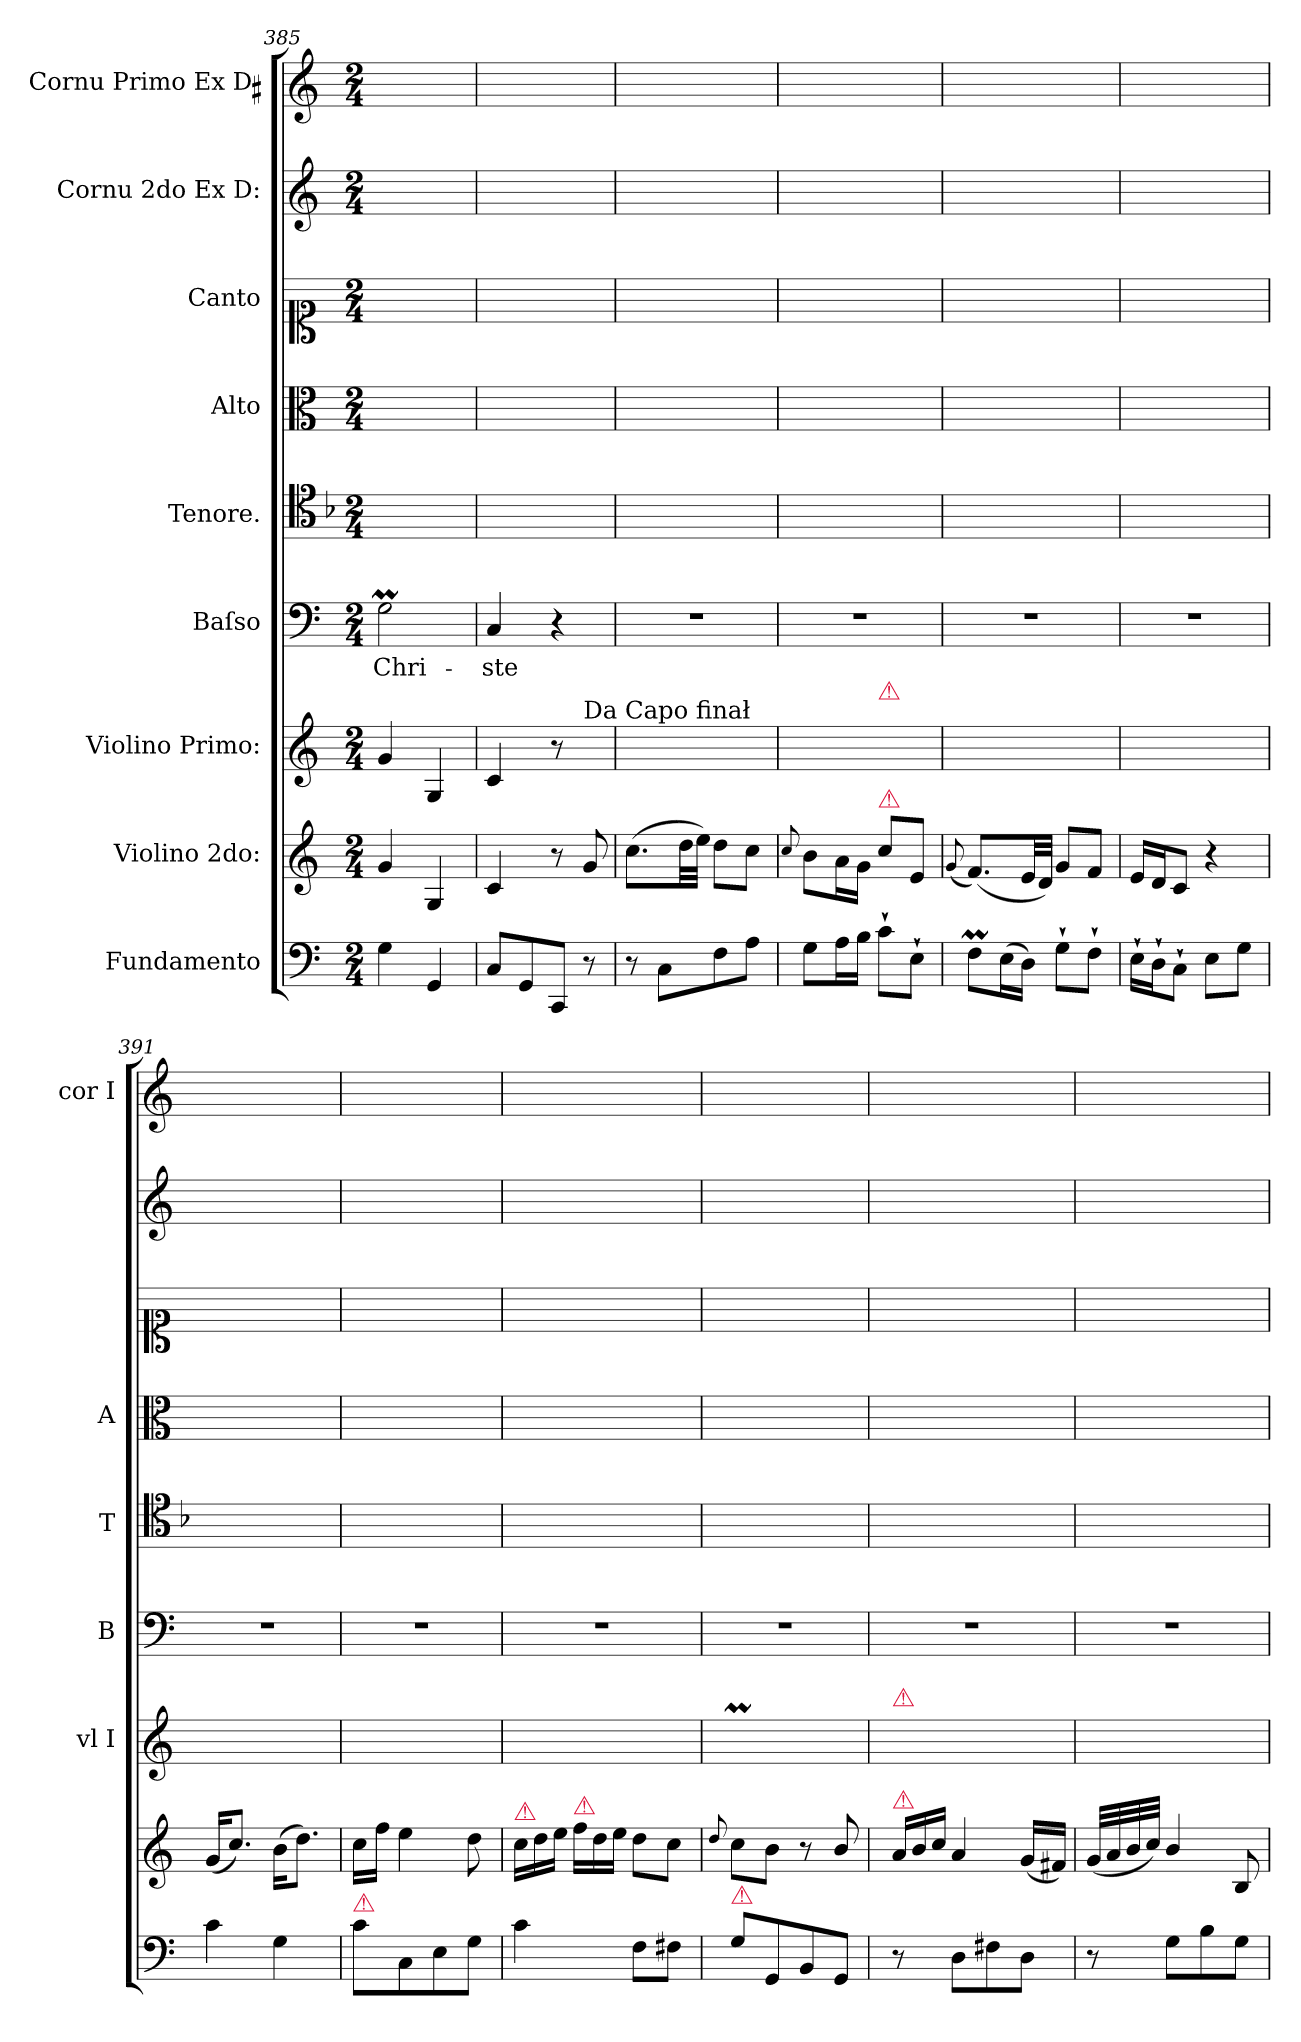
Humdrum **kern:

**kern	**kern	**kern	**kern	**text	**kern	**kern	**kern	**kern	**kern
*part9	*part8	*part7	*part6	*part6	*part5	*part4	*part3	*part2	*part1
*staff9	*staff8	*staff7	*staff6	*staff6	*staff5	*staff4	*staff3	*staff2	*staff1
*I"Fundamento	*I"Violino 2do:	*I"Violino Primo:	*I"Baſso	*	*I"Tenore.	*I"Alto	*I"Canto	*I"Cornu 2do Ex D:	*I"Cornu Primo Ex D#
*	*	*I'vl I	*I'B	*	*I'T	*I'A	*	*	*I'cor I
*clefF4	*clefG2	*clefG2	*clefF4	*	*clefC4	*clefC3	*clefC1	*clefG2	*clefG2
*	*	*	*	*	*	*	*	*ITrd6c10	*ITrd6c10
*k[]	*k[]	*k[]	*k[]	*	*k[b-]	*k[]	*k[]	*k[f#c#]	*k[f#c#]
*M2/4	*M2/4	*M2/4	*M2/4	*	*M2/4	*M2/4	*M2/4	*M2/4	*M2/4
=385	=385	=385	=385	=385	=385	=385	=385	=385	=385
4G\	4g/	4g/	2GM\	Chri-	2ryy	2ryy	2ryy	2ryy	2ryy
4GG/	4G/	4G/	.	.	.	.	.	.	.
=386	=386	=386	=386	=386	=386	=386	=386	=386	=386
8C/L	4c/	4c/	4C/	-ste	2ryy	2ryy	2ryy	2ryy	2ryy
8GG/	.	.	.	.	.	.	.	.	.
8CC/J	8r	8r	4r	.	.	.	.	.	.
!	!	!LO:TX:a:t=Da Capo finał	!	!	!	!	!	!	!
8r	8g/	8g/yy	.	.	.	.	.	.	.
=387	=387	=387	=387	=387	=387	=387	=387	=387	=387
8r	(8.cc\L	8.cc\Lyy	2r	.	2ryy	2ryy	2ryy	2ryy	2ryy
8C\L	.	.	.	.	.	.	.	.	.
.	32dd\LL	32dd\LLyy	.	.	.	.	.	.	.
.	32ee\JJJ)	32ee\JJJyy	.	.	.	.	.	.	.
8F\	8dd\L	8dd\Lyy	.	.	.	.	.	.	.
8A\J	8cc\J	8cc\Jyy	.	.	.	.	.	.	.
=388	=388	=388	=388	=388	=388	=388	=388	=388	=388
.	8qqcc/	8qqcc/yy	.	.	.	.	.	.	.
8G\L	8b\L	8b\Lyy	2r	.	2ryy	2ryy	2ryy	2ryy	2ryy
16A\L	16a\L	16a\Lyy	.	.	.	.	.	.	.
16B\JJ	16g\JJ	16g\JJyy	.	.	.	.	.	.	.
!	!	!LO:TX:a:color=crimson:t=⚠	!	!	!	!	!	!	!
!	!LO:TX:a:color=crimson:t=⚠	!	!	!	!	!	!	!	!
8c`\L	8cc/L	8cc/Lyy	.	.	.	.	.	.	.
8E`\J	8e/J	8e/Jyy	.	.	.	.	.	.	.
=389	=389	=389	=389	=389	=389	=389	=389	=389	=389
.	(8qqg/	.	.	.	.	.	.	.	.
8FM\L	(8.f/L)	8.f/Lyy	2r	.	2ryy	2ryy	2ryy	2ryy	2ryy
(16E\L	.	.	.	.	.	.	.	.	.
16D\JJ)	32e/LL	32e/LLyy	.	.	.	.	.	.	.
.	32d/JJJ)	32d/JJJyy	.	.	.	.	.	.	.
8G`\L	8g/L	8g`/Lyy	.	.	.	.	.	.	.
8F`\J	8f/J	8f`/Jyy	.	.	.	.	.	.	.
=390	=390	=390	=390	=390	=390	=390	=390	=390	=390
16E`\LL	16e/LL	16e/LLyy	2r	.	2ryy	2ryy	2ryy	2ryy	2ryy
16D`\J	16d/J	16d/Jyy	.	.	.	.	.	.	.
8C`\J	8c/J	8c/Jyy	.	.	.	.	.	.	.
8E\L	4r	8ryy	.	.	.	.	.	.	.
8G\J	.	8g/yy	.	.	.	.	.	.	.
=391	=391	=391	=391	=391	=391	=391	=391	=391	=391
4c\	(16g/KL	16cc\KLyy	2r	.	2ryy	2ryy	2ryy	2ryy	2ryy
.	8.cc/J)	8.ee\Jyy	.	.	.	.	.	.	.
4G\	(16b\KL	16dd\KLyy	.	.	.	.	.	.	.
.	8.dd\J)	8.ff\Jyy	.	.	.	.	.	.	.
=392	=392	=392	=392	=392	=392	=392	=392	=392	=392
!LO:TX:a:color=crimson:t=⚠	!	!	!	!	!	!	!	!	!
8c\L	16cc\LL	16ee\LLyy	2r	.	2ryy	2ryy	2ryy	2ryy	2ryy
.	16ff\JJ	16aa\JJyy	.	.	.	.	.	.	.
8C\	4ee\	4gg\yy	.	.	.	.	.	.	.
8E\	.	.	.	.	.	.	.	.	.
8G\J	8dd\	8ff\yy	.	.	.	.	.	.	.
=393	=393	=393	=393	=393	=393	=393	=393	=393	=393
*	*Xtuplet	*Xtuplet	*	*	*	*	*	*	*
!	!LO:TX:a:color=crimson:t=⚠	!	!	!	!	!	!	!	!
4c\	24cc\LL	24ee\LLyy	2r	.	2ryy	2ryy	2ryy	2ryy	2ryy
.	24dd\	24ff\yy	.	.	.	.	.	.	.
.	24ee\JJ	24gg\JJyy	.	.	.	.	.	.	.
!	!LO:TX:a:color=crimson:t=⚠	!	!	!	!	!	!	!	!
.	24ff\LL	24aa\LLyy	.	.	.	.	.	.	.
.	24dd\	24bb\yy	.	.	.	.	.	.	.
.	24ee\JJ	24ccc\JJyy	.	.	.	.	.	.	.
8F\L	8dd\L	8ff\Lyy	.	.	.	.	.	.	.
8F#X\J	8cc\J	8ee\Jyy	.	.	.	.	.	.	.
=394	=394	=394	=394	=394	=394	=394	=394	=394	=394
.	8qqdd/	8qqff/yy	.	.	.	.	.	.	.
!LO:TX:a:color=crimson:t=⚠	!	!	!	!	!	!	!	!	!
8G/L	8cc\L	8eem\Lyy	2r	.	2ryy	2ryy	2ryy	2ryy	2ryy
8GG/	8b\J	8dd\Jyy	.	.	.	.	.	.	.
8BB/	8r	8ryy	.	.	.	.	.	.	.
8GG/J	8b/	8gg\yy	.	.	.	.	.	.	.
=395	=395	=395	=395	=395	=395	=395	=395	=395	=395
!	!	!LO:TX:a:color=crimson:t=⚠	!	!	!	!	!	!	!
!	!LO:TX:a:color=crimson:t=⚠	!	!	!	!	!	!	!	!
8r	24a/LL	24ff#X\LLyy	2r	.	2ryy	2ryy	2ryy	2ryy	2ryy
.	24b/	24gg\yy	.	.	.	.	.	.	.
.	24cc/JJ	24aa\JJyy	.	.	.	.	.	.	.
8D\L	4a/	4cc\yy	.	.	.	.	.	.	.
8F#X\	.	.	.	.	.	.	.	.	.
8D\J	(16g/LL	16b\LLyy	.	.	.	.	.	.	.
.	16f#X/JJ)	16a\JJyy	.	.	.	.	.	.	.
=396	=396	=396	=396	=396	=396	=396	=396	=396	=396
8r	(32g/LLL	32b\LLLyy	2r	.	2ryy	2ryy	2ryy	2ryy	2ryy
.	32a/	32cc\yy	.	.	.	.	.	.	.
.	32b/	32dd\yy	.	.	.	.	.	.	.
.	32cc/JJJ)	32ee\JJJyy	.	.	.	.	.	.	.
8G\L	4b/	4dd\yy	.	.	.	.	.	.	.
8B\	.	.	.	.	.	.	.	.	.
8G\J	8B/	8g/yy	.	.	.	.	.	.	.
=	=	=	=	=	=	=	=	=	=
*-	*-	*-	*-	*-	*-	*-	*-	*-	*-
